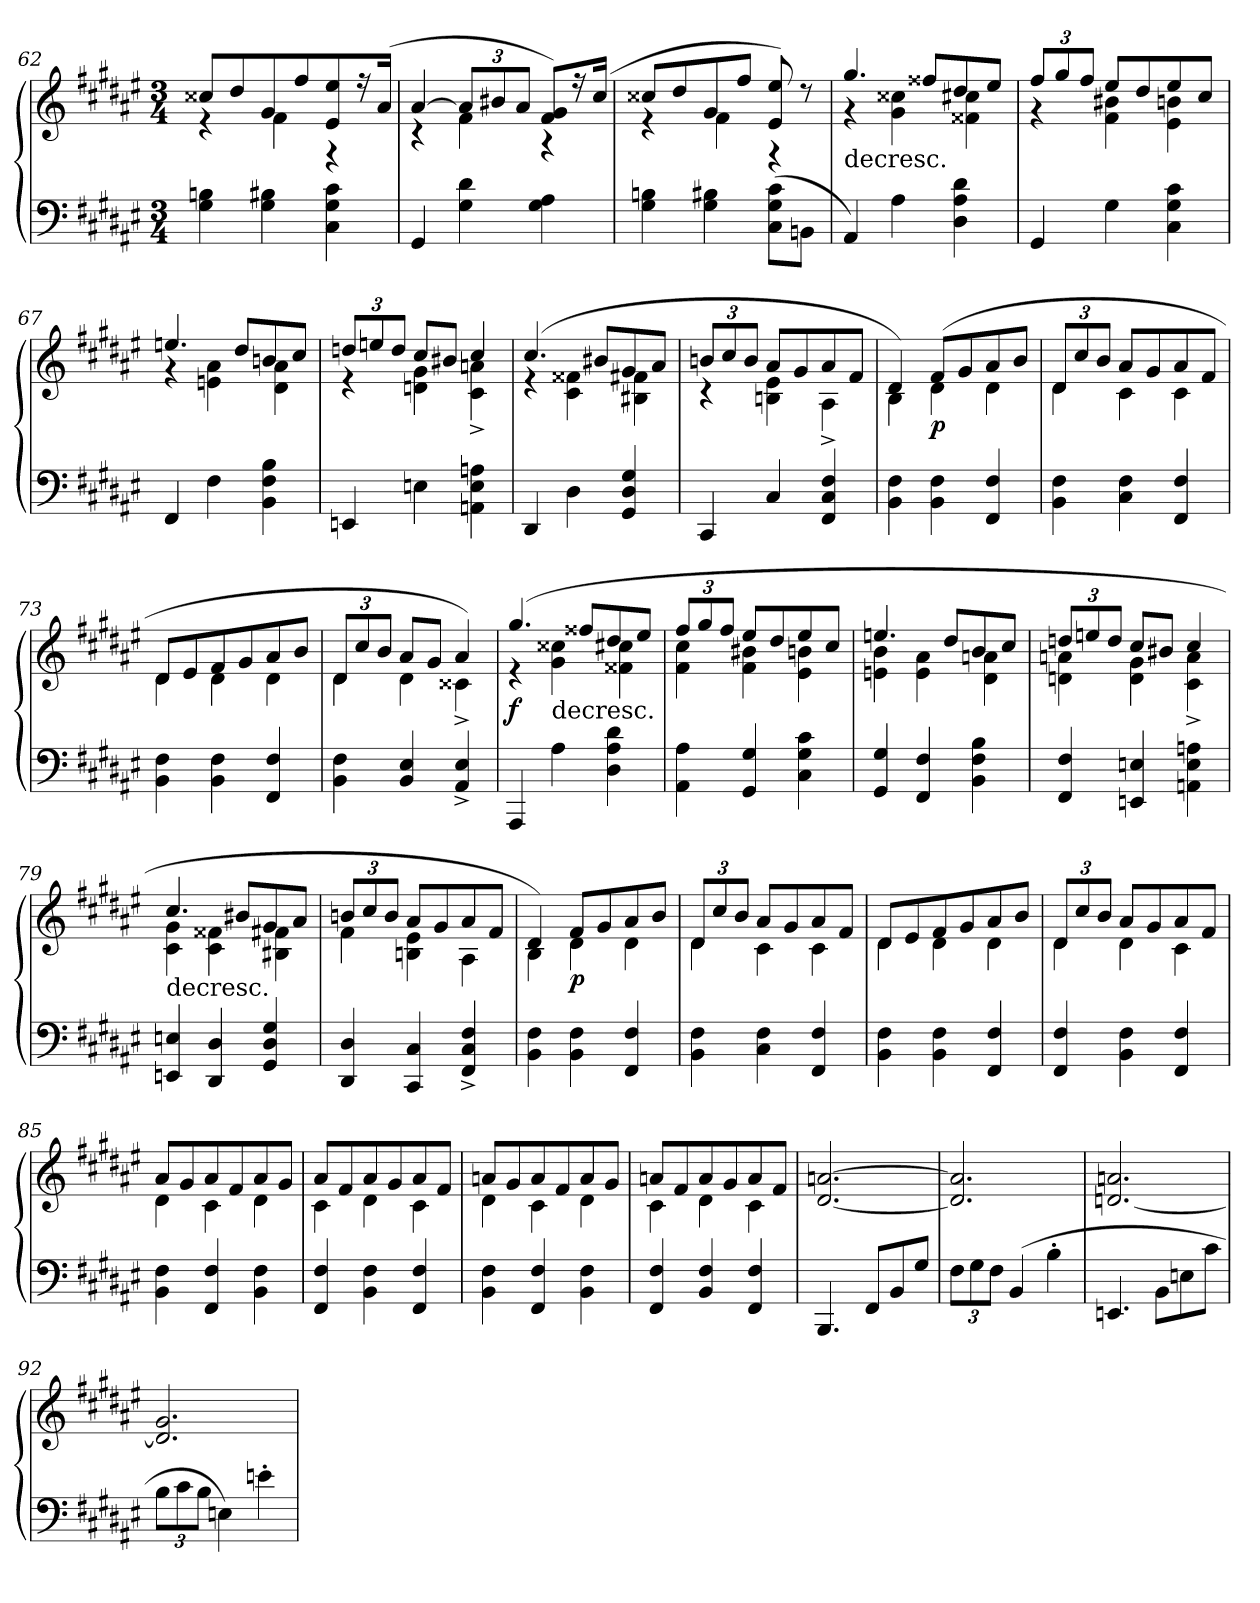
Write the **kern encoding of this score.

**kern	**kern	**dynam
*part1	*part1	*part1
*staff2	*staff1	*staff1/2
*clefF4	*clefG2	*
*k[f#c#g#d#a#e#]	*k[f#c#g#d#a#e#]	*
*M3/4	*M3/4	*
=62	=62	=62
*	*^	*
4G#\ 4Bn\	8cc##X/L	4r	.
.	8dd#/	.	.
4G#\ 4B#X\	8g#/	4f#\	.
.	8ff#/	.	.
4C#\ 4G#\ 4c#\	8e#/ 8ee#/	4r	.
.	16r	.	.
.	(16a#/Jk	.	.
=63	=63	=63	=63
4GG#/	[4a#/	4r	.
4G#\ 4d#\	12a#/L]	4f#\	.
.	12b#X/	.	.
.	12a#/J	.	.
4G#\ 4A#\	8f#/ 8g#/L)	4r	.
.	16r	.	.
.	(16cc#/Jk	.	.
=64	=64	=64	=64
4G#\ 4Bn\	8cc##X/L	4r	.
.	8dd#/	.	.
4G#\ 4B#X\	8g#/	4f#\	.
.	8ff#/J	.	.
(8C#\ 8G#\ 8c#\L	8e#/ 8ee#/)	4r	.
8BBn\J	8r	.	.
=65	=65	=65	=65
!	!LO:TX:c:t=decresc.	!	!
4AA#/)	4.gg#/	4r	.
4A#\	.	4g#\ 4cc##X\	.
.	8ff##X/L	.	.
4D#\ 4A#\ 4d#\	8dd#/	4f##X\ 4cc#X\	.
.	8ee#/J	.	.
=66	=66	=66	=66
4GG#/	12ff#/L	4r	.
.	12gg#/	.	.
.	12ff#/J	.	.
4G#\	8ee#/L	4f#\ 4b#X\	.
.	8dd#/	.	.
4C#\ 4G#\ 4c#\	8ee#/	4e#\ 4bn\	.
.	8cc#/J	.	.
=67	=67	=67	=67
4FF#/	4.een/	4r	.
4F#\	.	4en\ 4a#\	.
.	8dd#/L	.	.
4BB\ 4F#\ 4B\	8bn/	4d#\ 4a#\	.
.	8cc#/J	.	.
=68	=68	=68	=68
4EEn/	12ddn/L	4r	.
.	12een/	.	.
.	12dd/J	.	.
4En\	8cc#/L	4dn\ 4g#\	.
.	8b#X/J	.	.
4AAn\ 4E\ 4An\	4cc#/	4c#^\ 4an^\	.
=69	=69	=69	=69
4DD#/	(4.cc#/	4r	.
4D#\	.	4c#\ 4f##X\	.
.	8b#X/L	.	.
4GG#/ 4D#/ 4G#/	8g#/	4B#X\ 4f#X\	.
.	8a#/J	.	.
=70	=70	=70	=70
4CC#/	12bn/L	4r	.
.	12cc#/	.	.
.	12b/J	.	.
4C#/	8a#/L	4Bn\ 4e#\	.
.	8g#/	.	.
4FF#/ 4C#/ 4F#/	8a#/	4A#^\	.
.	8f#/J	.	.
=71	=71	=71	=71
4BB\ 4F#\	4d#/)	4B\	.
4BB\ 4F#\	(8f#/L	4d#\	p
.	8g#/	.	.
4FF#/ 4F#/	8a#/	4d#\	.
.	8b/J	.	.
=72	=72	=72	=72
4BB\ 4F#\	12d#/L	4d#\	.
.	12cc#/	.	.
.	12b/J	.	.
4C#\ 4F#\	8a#/L	4c#\	.
.	8g#/	.	.
4FF#/ 4F#/	8a#/	4c#\	.
.	8f#/J	.	.
=73	=73	=73	=73
4BB\ 4F#\	8d#/L	4d#\	.
.	8e#/	.	.
4BB\ 4F#\	8f#/	4d#\	.
.	8g#/	.	.
4FF#/ 4F#/	8a#/	4d#\	.
.	8b/J	.	.
=74	=74	=74	=74
4BB\ 4F#\	12d#/L	4d#\	.
.	12cc#/	.	.
.	12b/J	.	.
4BB/ 4E#/	8a#/L	4d#\	.
.	8g#/J	.	.
4AA#^/ 4E#^/	4a#/)	4c##X^\	.
=75	=75	=75	=75
4AAA#/	(4.gg#/	4r	f
!	!	!LO:TX:c:t=decresc.	!
4A#\	.	4g#\ 4cc##X\	.
.	8ff##X/L	.	.
4D#\ 4A#\ 4d#\	8dd#/	4f##X\ 4cc#X\	.
.	8ee#/J	.	.
=76	=76	=76	=76
4AA#\ 4A#\	12ff#/L	4f#\ 4cc#\	.
.	12gg#/	.	.
.	12ff#/J	.	.
4GG#/ 4G#/	8ee#/L	4f#\ 4b#X\	.
.	8dd#/	.	.
4C#\ 4G#\ 4c#\	8ee#/	4e#\ 4bn\	.
.	8cc#/J	.	.
=77	=77	=77	=77
4GG#/ 4G#/	4.een/	4en\ 4b\	.
4FF#/ 4F#/	.	4e\ 4a#\	.
.	8dd#/L	.	.
4BB\ 4F#\ 4B\	8b/	4d#\ 4an\	.
.	8cc#/J	.	.
=78	=78	=78	=78
4FF#/ 4F#/	12ddn/L	4dn\ 4an\	.
.	12een/	.	.
.	12dd/J	.	.
4EEn/ 4En/	8cc#/L	4d\ 4g#\	.
.	8b#X/J	.	.
4AAn\ 4E\ 4An\	4cc#/	4c#^\ 4a^\	.
=79	=79	=79	=79
!	!LO:TX:c:t=decresc.	!	!
4EEn/ 4En/	4.cc#/	4c#\ 4g#\	.
4DD#/ 4D#/	.	4c#\ 4f##X\	.
.	8b#X/L	.	.
4GG#/ 4D#/ 4G#/	8g#/	4B#X\ 4f#X\	.
.	8a#/J	.	.
=80	=80	=80	=80
4DD#/ 4D#/	12bn/L	4f#\	.
.	12cc#/	.	.
.	12b/J	.	.
4CC#/ 4C#/	8a#/L	4Bn\ 4e#\	.
.	8g#/	.	.
4FF#^/ 4C#^/ 4F#^/	8a#/	4A#\	.
.	8f#/J	.	.
=81	=81	=81	=81
4BB\ 4F#\	4d#/)	4B\	.
4BB\ 4F#\	8f#/L	4d#\	p
.	8g#/	.	.
4FF#/ 4F#/	8a#/	4d#\	.
.	8b/J	.	.
=82	=82	=82	=82
4BB\ 4F#\	12d#/L	4d#\	.
.	12cc#/	.	.
.	12b/J	.	.
4C#\ 4F#\	8a#/L	4c#\	.
.	8g#/	.	.
4FF#/ 4F#/	8a#/	4c#\	.
.	8f#/J	.	.
=83	=83	=83	=83
4BB\ 4F#\	8d#/L	4d#\	.
.	8e#/	.	.
4BB\ 4F#\	8f#/	4d#\	.
.	8g#/	.	.
4FF#/ 4F#/	8a#/	4d#\	.
.	8b/J	.	.
=84	=84	=84	=84
4FF#/ 4F#/	12d#/L	4d#\	.
.	12cc#/	.	.
.	12b/J	.	.
4BB\ 4F#\	8a#/L	4d#\	.
.	8g#/	.	.
4FF#/ 4F#/	8a#/	4c#\	.
.	8f#/J	.	.
=85	=85	=85	=85
4BB\ 4F#\	8a#/L	4d#\	.
.	8g#/	.	.
4FF#/ 4F#/	8a#/	4c#\	.
.	8f#/	.	.
4BB\ 4F#\	8a#/	4d#\	.
.	8g#/J	.	.
=86	=86	=86	=86
4FF#/ 4F#/	8a#/L	4c#\	.
.	8f#/	.	.
4BB\ 4F#\	8a#/	4d#\	.
.	8g#/	.	.
4FF#/ 4F#/	8a#/	4c#\	.
.	8f#/J	.	.
=87	=87	=87	=87
4BB\ 4F#\	8an/L	4d#\	.
.	8g#/	.	.
4FF#/ 4F#/	8a/	4c#\	.
.	8f#/	.	.
4BB\ 4F#\	8a/	4d#\	.
.	8g#/J	.	.
=88	=88	=88	=88
4FF#/ 4F#/	8an/L	4c#\	.
.	8f#/	.	.
4BB/ 4F#/	8a/	4d#\	.
.	8g#/	.	.
4FF#/ 4F#/	8a/	4c#\	.
.	8f#/J	.	.
*	*v	*v	*
=89	=89	=89
4.BBB/	[2.d#/ [2.an/	.
8FF#/L	.	.
8BB/	.	.
8G#/J	.	.
=90	=90	=90
12F#\L	2.d#]/ 2.a]/	.
12G#\	.	.
12F#\J	.	.
(4BB/	.	.
4B'\	.	.
=91	=91	=91
4.EEn/	[2.dn/ 2.an/	.
8BB\L	.	.
8En\	.	.
8c#\J	.	.
=92	=92	=92
12B\L	2.d]/ 2.g#/	.
12c#\	.	.
12B\J	.	.
4En\)	.	.
4en'\	.	.
=	=	=
*-	*-	*-
